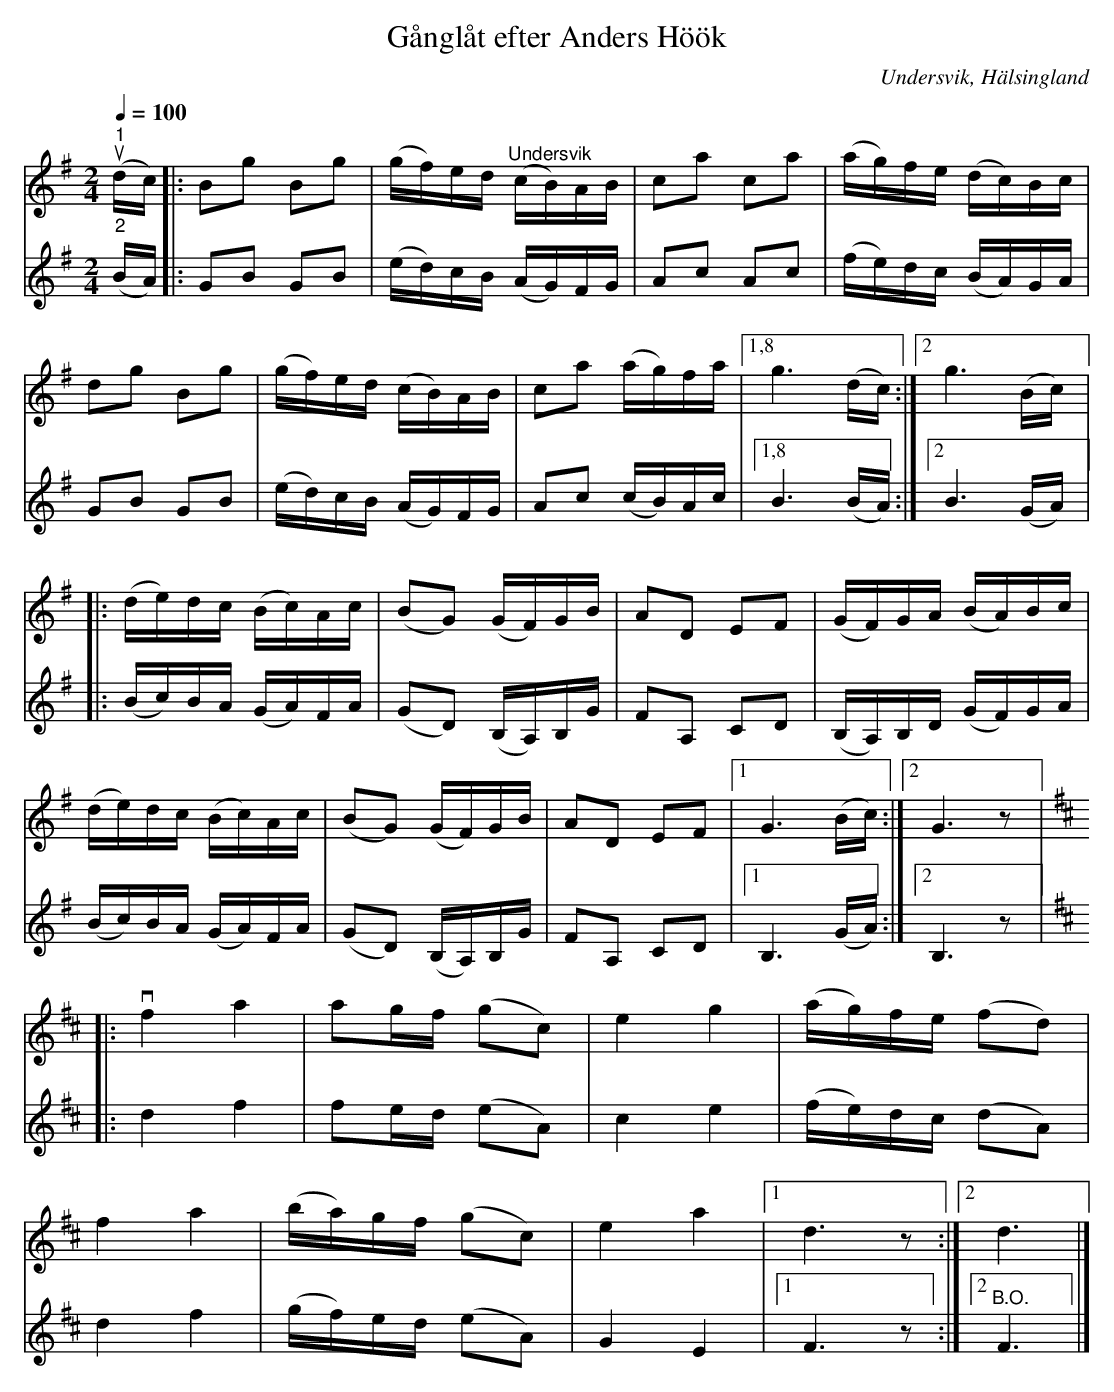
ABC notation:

X:1
T:Gånglåt efter Anders Höök
O:Undersvik, Hälsingland
L:1/16
Q:1/4=100
M:2/4
K:G
V:1
"^1"u (dc) |: B2g2 B2g2 | (gf)ed"^Undersvik" (cB)AB | c2a2 c2a2 | (ag)fe (dc)Bc |
d2g2 B2g2 | (gf)ed (cB)AB | c2a2 (ag)fa |1,8 g6 (dc) :|2 g6 (Bc) |:
(de)dc (Bc)Ac | (B2G2) (GF)GB | A2D2 E2F2 | (GF)GA (BA)Bc |
(de)dc (Bc)Ac | (B2G2) (GF)GB | A2D2 E2F2 |1 G6 (Bc) :|2 G6 z2 |:
[K:D]v f4 a4 | a2gf (g2c2) | e4 g4 | (ag)fe (f2d2) |
f4 a4 | (ba)gf (g2c2) | e4 a4 |1 d6 z2 :|2 d6 |]
V:2
"^2" (BA) |: G2B2 G2B2 | (ed)cB (AG)FG | A2c2 A2c2 | (fe)dc (BA)GA |
G2B2 G2B2 | (ed)cB (AG)FG | A2c2 (cB)Ac |1,8 B6 (BA) :|2 B6 (GA) |:
(Bc)BA (GA)FA | (G2D2) (B,A,)B,G | F2A,2 C2D2 | (B,A,)B,D (GF)GA |
(Bc)BA (GA)FA | (G2D2) (B,A,)B,G | F2A,2 C2D2 |1 B,6 (GA) :|2 B,6 z2 |:
[K:D] d4 f4 | f2ed (e2A2) | c4 e4 | (fe)dc (d2A2) |
d4 f4 | (gf)ed (e2A2) | G4 E4 |1 F6 z2 :|2 "^B.O." F6 |]
